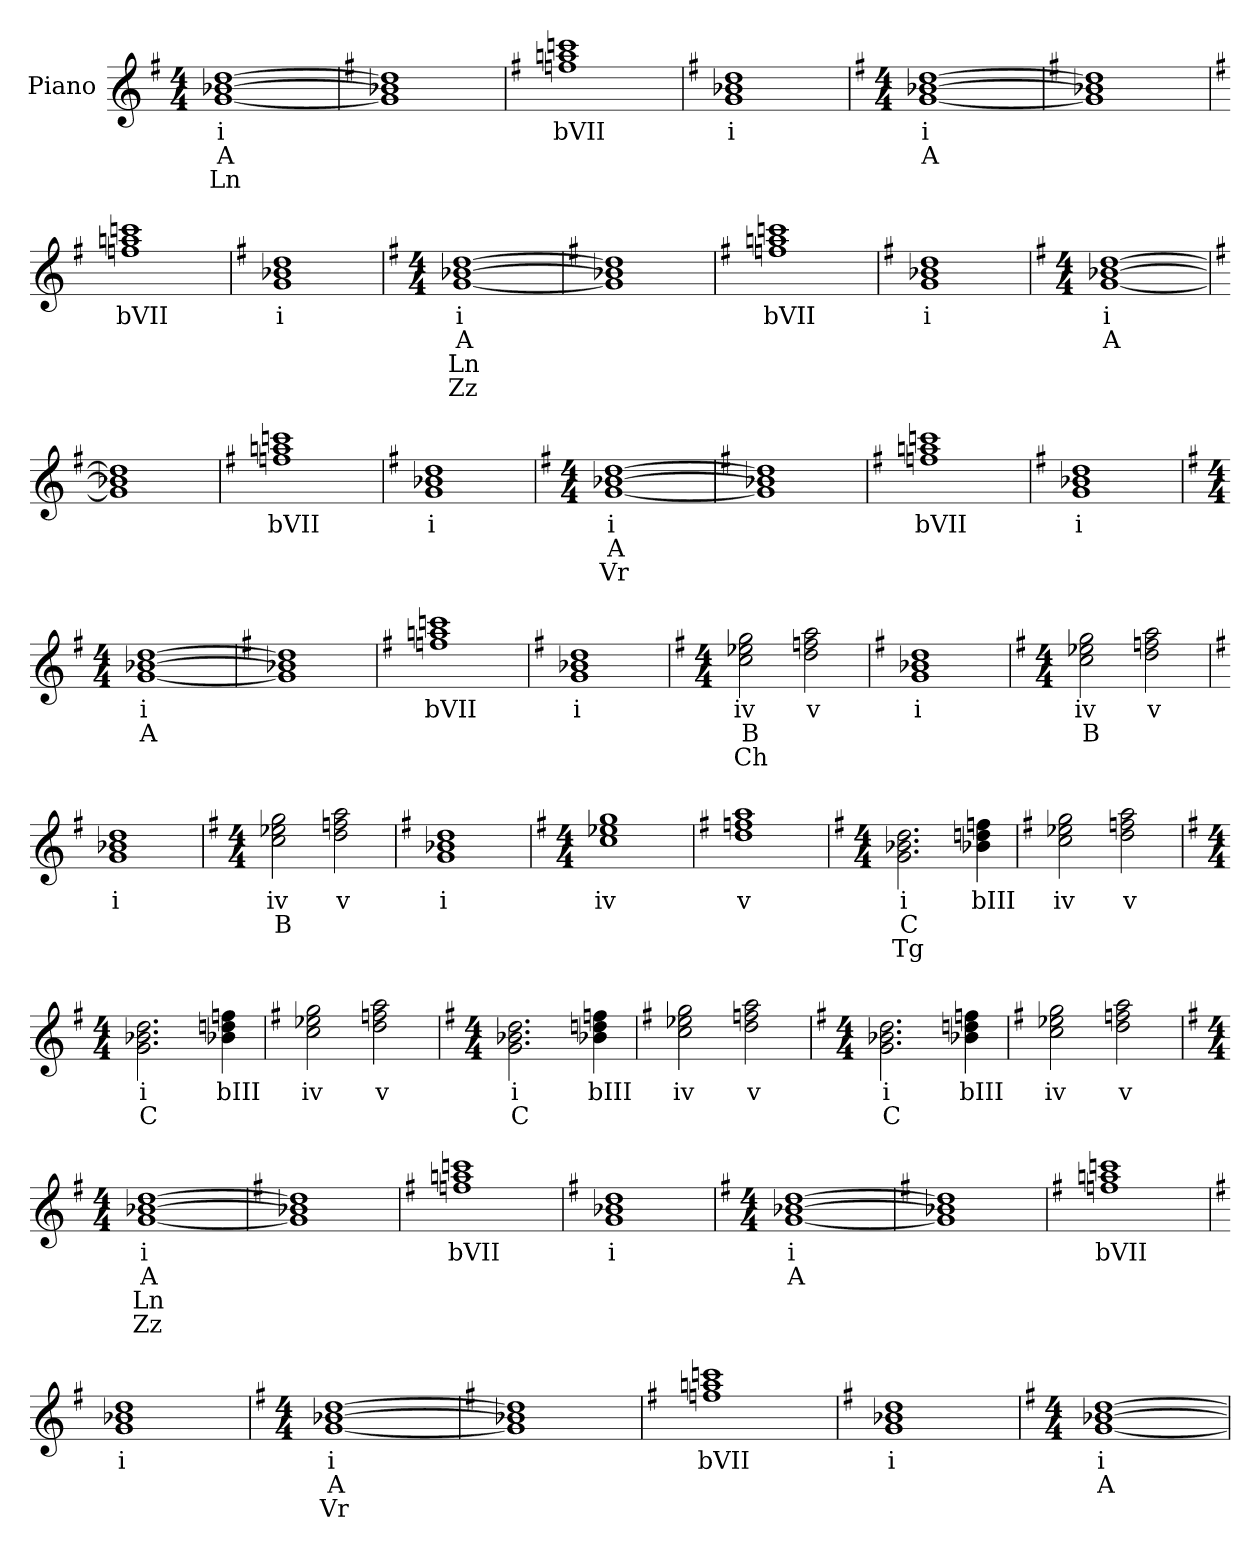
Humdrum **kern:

**kern	**text	**text	**text	**text
*part1	*part1	*part1	*part1	*part1
*staff1	*staff1	*staff1	*staff1	*staff1
*I"Piano	*	*	*	*
*I'Pno	*	*	*	*
*k[f#]	*	*	*	*
*G:	*	*	*	*
*M4/4	*	*	*	*
=	=	=	=	=
[1g [1b-X [1dd	i	A	Ln	.
=	=	=	=	=
*k[f#]	*	*	*	*
*G:	*	*	*	*
1g] 1b-X] 1dd]	.	.	.	.
=	=	=	=	=
*k[f#]	*	*	*	*
*G:	*	*	*	*
1ffn 1aan 1cccn	bVII	.	.	.
=	=	=	=	=
*k[f#]	*	*	*	*
*G:	*	*	*	*
1g 1b-X 1dd	i	.	.	.
=	=	=	=	=
*k[f#]	*	*	*	*
*G:	*	*	*	*
*M4/4	*	*	*	*
[1g [1b-X [1dd	i	A	.	.
=	=	=	=	=
*k[f#]	*	*	*	*
*G:	*	*	*	*
1g] 1b-X] 1dd]	.	.	.	.
=	=	=	=	=
*k[f#]	*	*	*	*
*G:	*	*	*	*
1ffn 1aan 1cccn	bVII	.	.	.
=	=	=	=	=
*k[f#]	*	*	*	*
*G:	*	*	*	*
1g 1b-X 1dd	i	.	.	.
=	=	=	=	=
*k[f#]	*	*	*	*
*G:	*	*	*	*
*M4/4	*	*	*	*
[1g [1b-X [1dd	i	A	Ln	Zz
=	=	=	=	=
*k[f#]	*	*	*	*
*G:	*	*	*	*
1g] 1b-X] 1dd]	.	.	.	.
=	=	=	=	=
*k[f#]	*	*	*	*
*G:	*	*	*	*
1ffn 1aan 1cccn	bVII	.	.	.
=	=	=	=	=
*k[f#]	*	*	*	*
*G:	*	*	*	*
1g 1b-X 1dd	i	.	.	.
=	=	=	=	=
*k[f#]	*	*	*	*
*G:	*	*	*	*
*M4/4	*	*	*	*
[1g [1b-X [1dd	i	A	.	.
=	=	=	=	=
*k[f#]	*	*	*	*
*G:	*	*	*	*
1g] 1b-X] 1dd]	.	.	.	.
=	=	=	=	=
*k[f#]	*	*	*	*
*G:	*	*	*	*
1ffn 1aan 1cccn	bVII	.	.	.
=	=	=	=	=
*k[f#]	*	*	*	*
*G:	*	*	*	*
1g 1b-X 1dd	i	.	.	.
=	=	=	=	=
*k[f#]	*	*	*	*
*G:	*	*	*	*
*M4/4	*	*	*	*
[1g [1b-X [1dd	i	A	Vr	.
=	=	=	=	=
*k[f#]	*	*	*	*
*G:	*	*	*	*
1g] 1b-X] 1dd]	.	.	.	.
=	=	=	=	=
*k[f#]	*	*	*	*
*G:	*	*	*	*
1ffn 1aan 1cccn	bVII	.	.	.
=	=	=	=	=
*k[f#]	*	*	*	*
*G:	*	*	*	*
1g 1b-X 1dd	i	.	.	.
=	=	=	=	=
*k[f#]	*	*	*	*
*G:	*	*	*	*
*M4/4	*	*	*	*
[1g [1b-X [1dd	i	A	.	.
=	=	=	=	=
*k[f#]	*	*	*	*
*G:	*	*	*	*
1g] 1b-X] 1dd]	.	.	.	.
=	=	=	=	=
*k[f#]	*	*	*	*
*G:	*	*	*	*
1ffn 1aan 1cccn	bVII	.	.	.
=	=	=	=	=
*k[f#]	*	*	*	*
*G:	*	*	*	*
1g 1b-X 1dd	i	.	.	.
=	=	=	=	=
*k[f#]	*	*	*	*
*G:	*	*	*	*
*M4/4	*	*	*	*
2cc 2ee-X 2gg	iv	B	Ch	.
2dd 2ffn 2aa	v	.	.	.
=	=	=	=	=
*k[f#]	*	*	*	*
*G:	*	*	*	*
1g 1b-X 1dd	i	.	.	.
=	=	=	=	=
*k[f#]	*	*	*	*
*G:	*	*	*	*
*M4/4	*	*	*	*
2cc 2ee-X 2gg	iv	B	.	.
2dd 2ffn 2aa	v	.	.	.
=	=	=	=	=
*k[f#]	*	*	*	*
*G:	*	*	*	*
1g 1b-X 1dd	i	.	.	.
=	=	=	=	=
*k[f#]	*	*	*	*
*G:	*	*	*	*
*M4/4	*	*	*	*
2cc 2ee-X 2gg	iv	B	.	.
2dd 2ffn 2aa	v	.	.	.
=	=	=	=	=
*k[f#]	*	*	*	*
*G:	*	*	*	*
1g 1b-X 1dd	i	.	.	.
=	=	=	=	=
*k[f#]	*	*	*	*
*G:	*	*	*	*
*M4/4	*	*	*	*
1cc 1ee-X 1gg	iv	.	.	.
=	=	=	=	=
*k[f#]	*	*	*	*
*G:	*	*	*	*
1dd 1ffn 1aa	v	.	.	.
=	=	=	=	=
*k[f#]	*	*	*	*
*G:	*	*	*	*
*M4/4	*	*	*	*
2.g 2.b-X 2.dd	i	C	Tg	.
4b-X 4ddn 4ffn	bIII	.	.	.
=	=	=	=	=
*k[f#]	*	*	*	*
*G:	*	*	*	*
2cc 2ee-X 2gg	iv	.	.	.
2dd 2ffn 2aa	v	.	.	.
=	=	=	=	=
*k[f#]	*	*	*	*
*G:	*	*	*	*
*M4/4	*	*	*	*
2.g 2.b-X 2.dd	i	C	.	.
4b-X 4ddn 4ffn	bIII	.	.	.
=	=	=	=	=
*k[f#]	*	*	*	*
*G:	*	*	*	*
2cc 2ee-X 2gg	iv	.	.	.
2dd 2ffn 2aa	v	.	.	.
=	=	=	=	=
*k[f#]	*	*	*	*
*G:	*	*	*	*
*M4/4	*	*	*	*
2.g 2.b-X 2.dd	i	C	.	.
4b-X 4ddn 4ffn	bIII	.	.	.
=	=	=	=	=
*k[f#]	*	*	*	*
*G:	*	*	*	*
2cc 2ee-X 2gg	iv	.	.	.
2dd 2ffn 2aa	v	.	.	.
=	=	=	=	=
*k[f#]	*	*	*	*
*G:	*	*	*	*
*M4/4	*	*	*	*
2.g 2.b-X 2.dd	i	C	.	.
4b-X 4ddn 4ffn	bIII	.	.	.
=	=	=	=	=
*k[f#]	*	*	*	*
*G:	*	*	*	*
2cc 2ee-X 2gg	iv	.	.	.
2dd 2ffn 2aa	v	.	.	.
=	=	=	=	=
*k[f#]	*	*	*	*
*G:	*	*	*	*
*M4/4	*	*	*	*
[1g [1b-X [1dd	i	A	Ln	Zz
=	=	=	=	=
*k[f#]	*	*	*	*
*G:	*	*	*	*
1g] 1b-X] 1dd]	.	.	.	.
=	=	=	=	=
*k[f#]	*	*	*	*
*G:	*	*	*	*
1ffn 1aan 1cccn	bVII	.	.	.
=	=	=	=	=
*k[f#]	*	*	*	*
*G:	*	*	*	*
1g 1b-X 1dd	i	.	.	.
=	=	=	=	=
*k[f#]	*	*	*	*
*G:	*	*	*	*
*M4/4	*	*	*	*
[1g [1b-X [1dd	i	A	.	.
=	=	=	=	=
*k[f#]	*	*	*	*
*G:	*	*	*	*
1g] 1b-X] 1dd]	.	.	.	.
=	=	=	=	=
*k[f#]	*	*	*	*
*G:	*	*	*	*
1ffn 1aan 1cccn	bVII	.	.	.
=	=	=	=	=
*k[f#]	*	*	*	*
*G:	*	*	*	*
1g 1b-X 1dd	i	.	.	.
=	=	=	=	=
*k[f#]	*	*	*	*
*G:	*	*	*	*
*M4/4	*	*	*	*
[1g [1b-X [1dd	i	A	Vr	.
=	=	=	=	=
*k[f#]	*	*	*	*
*G:	*	*	*	*
1g] 1b-X] 1dd]	.	.	.	.
=	=	=	=	=
*k[f#]	*	*	*	*
*G:	*	*	*	*
1ffn 1aan 1cccn	bVII	.	.	.
=	=	=	=	=
*k[f#]	*	*	*	*
*G:	*	*	*	*
1g 1b-X 1dd	i	.	.	.
=	=	=	=	=
*k[f#]	*	*	*	*
*G:	*	*	*	*
*M4/4	*	*	*	*
[1g [1b-X [1dd	i	A	.	.
=	=	=	=	=
*-	*-	*-	*-	*-
